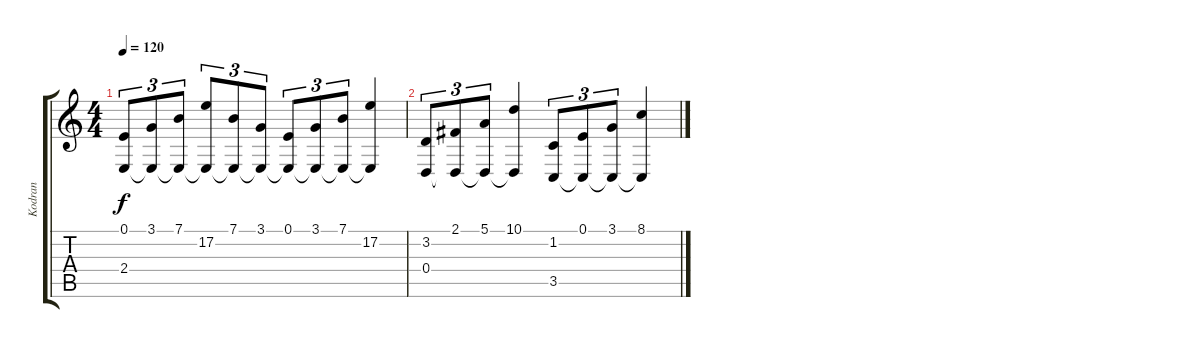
\track ("Kodran" "Kodran") {instrument orchestralharp}
\staff {score tabs}
\tuning (E4 B3 G3 D3 A2 E2) {hide}
\ts (4 4)
\tempo 120
\clef g2
\ks c
(0.1 2.4).8{tu (3 2) dy f} (3.1 2.4{t}).8{tu (3 2)} (7.1 2.4{t}).8{tu (3 2)} (17.2 2.4{t}).8{tu (3 2)} (7.1 2.4{t}).8{tu (3 2)} (3.1 2.4{t}).8{tu (3 2)} (0.1 2.4{t}).8{tu (3 2)} (3.1 2.4{t}).8{tu (3 2)} (7.1 2.4{t}).8{tu (3 2)} (17.2 2.4{t}).4 |
(3.2 0.4).8{tu (3 2)} (2.1 0.4{t}).8{tu (3 2)} (5.1 0.4{t}).8{tu (3 2)} (10.1 0.4{t}).4 (1.2 3.5).8{tu (3 2)} (0.1 3.5{t}).8{tu (3 2)} (3.1 3.5{t}).8{tu (3 2)} (8.1 3.5{t}).4
